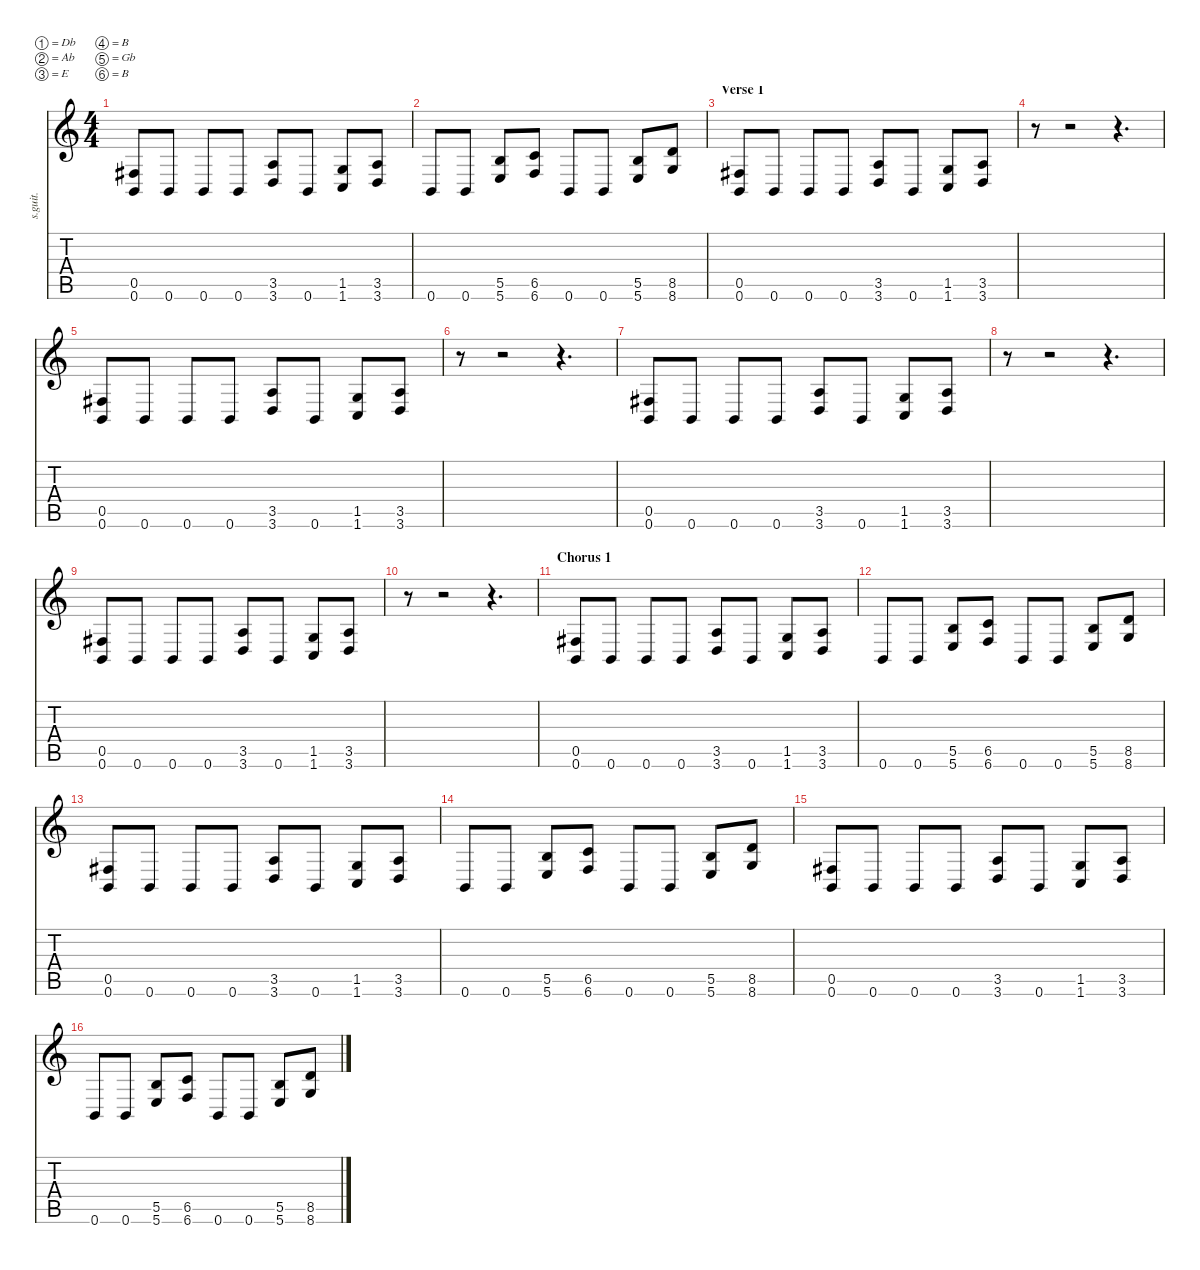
\defaultSystemsLayout 4
\hideDynamics
\bracketExtendMode nobrackets
\track ("Josh Brainard" "s.guit.") {instrument distortionguitar}
\staff {score tabs}
\tuning (Db4 Ab3 E3 B2 Gb2 B1)
\ts (4 4)
\tempo (210 hide)
\clef g2
\ks c
(0.5{acc #} 0.6).8{lyrics (0 "") lyrics (1 "") lyrics (2 "") lyrics (3 "") lyrics (4 "") dy f} 0.6.8{lyrics (0 "") lyrics (1 "") lyrics (2 "") lyrics (3 "") lyrics (4 "")} 0.6.8{lyrics (0 "") lyrics (1 "") lyrics (2 "") lyrics (3 "") lyrics (4 "")} 0.6.8{lyrics (0 "") lyrics (1 "") lyrics (2 "") lyrics (3 "") lyrics (4 "")} (3.5 3.6).8{lyrics (0 "") lyrics (1 "") lyrics (2 "") lyrics (3 "") lyrics (4 "")} 0.6.8{lyrics (0 "") lyrics (1 "") lyrics (2 "") lyrics (3 "") lyrics (4 "")} (1.5 1.6).8{lyrics (0 "") lyrics (1 "") lyrics (2 "") lyrics (3 "") lyrics (4 "")} (3.5 3.6).8{lyrics (0 "") lyrics (1 "") lyrics (2 "") lyrics (3 "") lyrics (4 "")} |
0.6.8{lyrics (0 "") lyrics (1 "") lyrics (2 "") lyrics (3 "") lyrics (4 "")} 0.6.8{lyrics (0 "") lyrics (1 "") lyrics (2 "") lyrics (3 "") lyrics (4 "")} (5.5 5.6).8{lyrics (0 "") lyrics (1 "") lyrics (2 "") lyrics (3 "") lyrics (4 "")} (6.5 6.6).8{lyrics (0 "") lyrics (1 "") lyrics (2 "") lyrics (3 "") lyrics (4 "")} 0.6.8{lyrics (0 "") lyrics (1 "") lyrics (2 "") lyrics (3 "") lyrics (4 "")} 0.6.8{lyrics (0 "") lyrics (1 "") lyrics (2 "") lyrics (3 "") lyrics (4 "")} (5.5 5.6).8{lyrics (0 "") lyrics (1 "") lyrics (2 "") lyrics (3 "") lyrics (4 "")} (8.5 8.6).8{lyrics (0 "") lyrics (1 "") lyrics (2 "") lyrics (3 "") lyrics (4 "")} |
\section ("" "Verse 1")
(0.5{acc #} 0.6).8{lyrics (0 "") lyrics (1 "") lyrics (2 "") lyrics (3 "") lyrics (4 "")} 0.6.8{lyrics (0 "") lyrics (1 "") lyrics (2 "") lyrics (3 "") lyrics (4 "")} 0.6.8{lyrics (0 "") lyrics (1 "") lyrics (2 "") lyrics (3 "") lyrics (4 "")} 0.6.8{lyrics (0 "") lyrics (1 "") lyrics (2 "") lyrics (3 "") lyrics (4 "")} (3.5 3.6).8{lyrics (0 "") lyrics (1 "") lyrics (2 "") lyrics (3 "") lyrics (4 "")} 0.6.8{lyrics (0 "") lyrics (1 "") lyrics (2 "") lyrics (3 "") lyrics (4 "")} (1.5 1.6).8{lyrics (0 "") lyrics (1 "") lyrics (2 "") lyrics (3 "") lyrics (4 "")} (3.5 3.6).8{lyrics (0 "") lyrics (1 "") lyrics (2 "") lyrics (3 "") lyrics (4 "")} |
r.8 r.2 r.4{d} |
(0.5{acc #} 0.6).8{lyrics (0 "") lyrics (1 "") lyrics (2 "") lyrics (3 "") lyrics (4 "")} 0.6.8{lyrics (0 "") lyrics (1 "") lyrics (2 "") lyrics (3 "") lyrics (4 "")} 0.6.8{lyrics (0 "") lyrics (1 "") lyrics (2 "") lyrics (3 "") lyrics (4 "")} 0.6.8{lyrics (0 "") lyrics (1 "") lyrics (2 "") lyrics (3 "") lyrics (4 "")} (3.5 3.6).8{lyrics (0 "") lyrics (1 "") lyrics (2 "") lyrics (3 "") lyrics (4 "")} 0.6.8{lyrics (0 "") lyrics (1 "") lyrics (2 "") lyrics (3 "") lyrics (4 "")} (1.5 1.6).8{lyrics (0 "") lyrics (1 "") lyrics (2 "") lyrics (3 "") lyrics (4 "")} (3.5 3.6).8{lyrics (0 "") lyrics (1 "") lyrics (2 "") lyrics (3 "") lyrics (4 "")} |
r.8 r.2 r.4{d} |
(0.5{acc #} 0.6).8{lyrics (0 "") lyrics (1 "") lyrics (2 "") lyrics (3 "") lyrics (4 "")} 0.6.8{lyrics (0 "") lyrics (1 "") lyrics (2 "") lyrics (3 "") lyrics (4 "")} 0.6.8{lyrics (0 "") lyrics (1 "") lyrics (2 "") lyrics (3 "") lyrics (4 "")} 0.6.8{lyrics (0 "") lyrics (1 "") lyrics (2 "") lyrics (3 "") lyrics (4 "")} (3.5 3.6).8{lyrics (0 "") lyrics (1 "") lyrics (2 "") lyrics (3 "") lyrics (4 "")} 0.6.8{lyrics (0 "") lyrics (1 "") lyrics (2 "") lyrics (3 "") lyrics (4 "")} (1.5 1.6).8{lyrics (0 "") lyrics (1 "") lyrics (2 "") lyrics (3 "") lyrics (4 "")} (3.5 3.6).8{lyrics (0 "") lyrics (1 "") lyrics (2 "") lyrics (3 "") lyrics (4 "")} |
r.8 r.2 r.4{d} |
(0.5{acc #} 0.6).8{lyrics (0 "") lyrics (1 "") lyrics (2 "") lyrics (3 "") lyrics (4 "")} 0.6.8{lyrics (0 "") lyrics (1 "") lyrics (2 "") lyrics (3 "") lyrics (4 "")} 0.6.8{lyrics (0 "") lyrics (1 "") lyrics (2 "") lyrics (3 "") lyrics (4 "")} 0.6.8{lyrics (0 "") lyrics (1 "") lyrics (2 "") lyrics (3 "") lyrics (4 "")} (3.5 3.6).8{lyrics (0 "") lyrics (1 "") lyrics (2 "") lyrics (3 "") lyrics (4 "")} 0.6.8{lyrics (0 "") lyrics (1 "") lyrics (2 "") lyrics (3 "") lyrics (4 "")} (1.5 1.6).8{lyrics (0 "") lyrics (1 "") lyrics (2 "") lyrics (3 "") lyrics (4 "")} (3.5 3.6).8{lyrics (0 "") lyrics (1 "") lyrics (2 "") lyrics (3 "") lyrics (4 "")} |
r.8 r.2 r.4{d} |
\section ("" "Chorus 1")
(0.5{acc #} 0.6).8{lyrics (0 "") lyrics (1 "") lyrics (2 "") lyrics (3 "") lyrics (4 "")} 0.6.8{lyrics (0 "") lyrics (1 "") lyrics (2 "") lyrics (3 "") lyrics (4 "")} 0.6.8{lyrics (0 "") lyrics (1 "") lyrics (2 "") lyrics (3 "") lyrics (4 "")} 0.6.8{lyrics (0 "") lyrics (1 "") lyrics (2 "") lyrics (3 "") lyrics (4 "")} (3.5 3.6).8{lyrics (0 "") lyrics (1 "") lyrics (2 "") lyrics (3 "") lyrics (4 "")} 0.6.8{lyrics (0 "") lyrics (1 "") lyrics (2 "") lyrics (3 "") lyrics (4 "")} (1.5 1.6).8{lyrics (0 "") lyrics (1 "") lyrics (2 "") lyrics (3 "") lyrics (4 "")} (3.5 3.6).8{lyrics (0 "") lyrics (1 "") lyrics (2 "") lyrics (3 "") lyrics (4 "")} |
0.6.8{lyrics (0 "") lyrics (1 "") lyrics (2 "") lyrics (3 "") lyrics (4 "")} 0.6.8{lyrics (0 "") lyrics (1 "") lyrics (2 "") lyrics (3 "") lyrics (4 "")} (5.5 5.6).8{lyrics (0 "") lyrics (1 "") lyrics (2 "") lyrics (3 "") lyrics (4 "")} (6.5 6.6).8{lyrics (0 "") lyrics (1 "") lyrics (2 "") lyrics (3 "") lyrics (4 "")} 0.6.8{lyrics (0 "") lyrics (1 "") lyrics (2 "") lyrics (3 "") lyrics (4 "")} 0.6.8{lyrics (0 "") lyrics (1 "") lyrics (2 "") lyrics (3 "") lyrics (4 "")} (5.5 5.6).8{lyrics (0 "") lyrics (1 "") lyrics (2 "") lyrics (3 "") lyrics (4 "")} (8.5 8.6).8{lyrics (0 "") lyrics (1 "") lyrics (2 "") lyrics (3 "") lyrics (4 "")} |
(0.5{acc #} 0.6).8{lyrics (0 "") lyrics (1 "") lyrics (2 "") lyrics (3 "") lyrics (4 "")} 0.6.8{lyrics (0 "") lyrics (1 "") lyrics (2 "") lyrics (3 "") lyrics (4 "")} 0.6.8{lyrics (0 "") lyrics (1 "") lyrics (2 "") lyrics (3 "") lyrics (4 "")} 0.6.8{lyrics (0 "") lyrics (1 "") lyrics (2 "") lyrics (3 "") lyrics (4 "")} (3.5 3.6).8{lyrics (0 "") lyrics (1 "") lyrics (2 "") lyrics (3 "") lyrics (4 "")} 0.6.8{lyrics (0 "") lyrics (1 "") lyrics (2 "") lyrics (3 "") lyrics (4 "")} (1.5 1.6).8{lyrics (0 "") lyrics (1 "") lyrics (2 "") lyrics (3 "") lyrics (4 "")} (3.5 3.6).8{lyrics (0 "") lyrics (1 "") lyrics (2 "") lyrics (3 "") lyrics (4 "")} |
0.6.8{lyrics (0 "") lyrics (1 "") lyrics (2 "") lyrics (3 "") lyrics (4 "")} 0.6.8{lyrics (0 "") lyrics (1 "") lyrics (2 "") lyrics (3 "") lyrics (4 "")} (5.5 5.6).8{lyrics (0 "") lyrics (1 "") lyrics (2 "") lyrics (3 "") lyrics (4 "")} (6.5 6.6).8{lyrics (0 "") lyrics (1 "") lyrics (2 "") lyrics (3 "") lyrics (4 "")} 0.6.8{lyrics (0 "") lyrics (1 "") lyrics (2 "") lyrics (3 "") lyrics (4 "")} 0.6.8{lyrics (0 "") lyrics (1 "") lyrics (2 "") lyrics (3 "") lyrics (4 "")} (5.5 5.6).8{lyrics (0 "") lyrics (1 "") lyrics (2 "") lyrics (3 "") lyrics (4 "")} (8.5 8.6).8{lyrics (0 "") lyrics (1 "") lyrics (2 "") lyrics (3 "") lyrics (4 "")} |
(0.5{acc #} 0.6).8{lyrics (0 "") lyrics (1 "") lyrics (2 "") lyrics (3 "") lyrics (4 "")} 0.6.8{lyrics (0 "") lyrics (1 "") lyrics (2 "") lyrics (3 "") lyrics (4 "")} 0.6.8{lyrics (0 "") lyrics (1 "") lyrics (2 "") lyrics (3 "") lyrics (4 "")} 0.6.8{lyrics (0 "") lyrics (1 "") lyrics (2 "") lyrics (3 "") lyrics (4 "")} (3.5 3.6).8{lyrics (0 "") lyrics (1 "") lyrics (2 "") lyrics (3 "") lyrics (4 "")} 0.6.8{lyrics (0 "") lyrics (1 "") lyrics (2 "") lyrics (3 "") lyrics (4 "")} (1.5 1.6).8{lyrics (0 "") lyrics (1 "") lyrics (2 "") lyrics (3 "") lyrics (4 "")} (3.5 3.6).8{lyrics (0 "") lyrics (1 "") lyrics (2 "") lyrics (3 "") lyrics (4 "")} |
0.6.8{lyrics (0 "") lyrics (1 "") lyrics (2 "") lyrics (3 "") lyrics (4 "")} 0.6.8{lyrics (0 "") lyrics (1 "") lyrics (2 "") lyrics (3 "") lyrics (4 "")} (5.5 5.6).8{lyrics (0 "") lyrics (1 "") lyrics (2 "") lyrics (3 "") lyrics (4 "")} (6.5 6.6).8{lyrics (0 "") lyrics (1 "") lyrics (2 "") lyrics (3 "") lyrics (4 "")} 0.6.8{lyrics (0 "") lyrics (1 "") lyrics (2 "") lyrics (3 "") lyrics (4 "")} 0.6.8{lyrics (0 "") lyrics (1 "") lyrics (2 "") lyrics (3 "") lyrics (4 "")} (5.5 5.6).8{lyrics (0 "") lyrics (1 "") lyrics (2 "") lyrics (3 "") lyrics (4 "")} (8.5 8.6).8{lyrics (0 "") lyrics (1 "") lyrics (2 "") lyrics (3 "") lyrics (4 "")}
